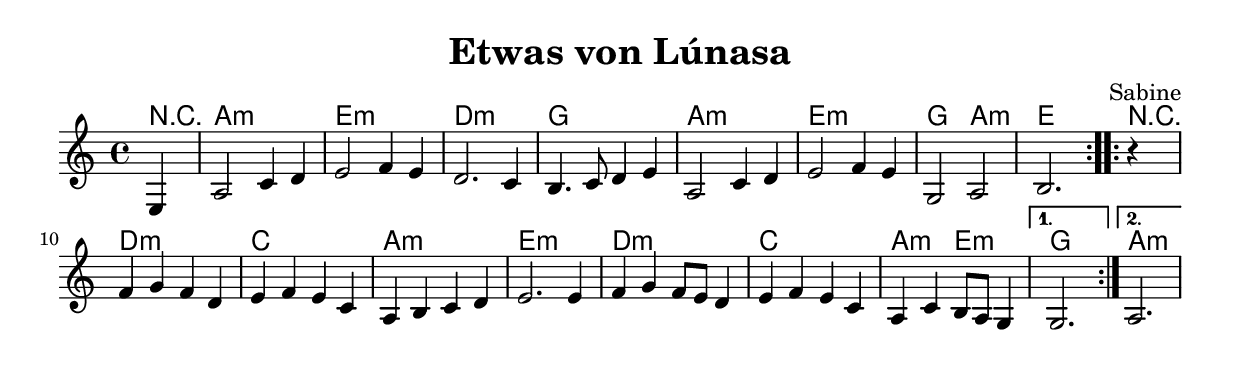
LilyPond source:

\version "2.6.3"

\header{
	title = "Etwas von Lúnasa"
	composer = "Sabine"
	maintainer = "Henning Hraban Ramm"
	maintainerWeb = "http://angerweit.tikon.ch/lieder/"
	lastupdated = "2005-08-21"
}

global = {
	\clef treble
	\key a \minor
	\time 4/4
}

akkorde = \chordmode {
	\set ChordNames.midiInstrument = "cello"
	\repeat volta 2 {
		\partial 4 r4
		a1:m | e:m |
		d:m | g |
		a:m | e:m |
		g2 a:m
		\partial 2. e2.
	}
	\repeat volta 2 {
		\partial 4 r4
		d1:m | c |
		a:m | e:m |
		d:m | c |
		a2:m e:m 
	}
	\alternative {
		{ \partial 2. g2. }
		{ \partial 2. a2.:m }
	}
}


oberstimme = \relative {
	\set Staff.midiInstrument = "violin"
	\repeat volta 2 {
		\partial 4 e4 |
		a2 c4 d |
		e2 f4 e |
		d2. c4 |
		b4. c8 d4 e |
		a,2 c4 d |
		e2 f4 e |
		g,2 a 
		\partial 2. b2.
	}
	\repeat volta 2 {
		\partial 4 r4 |
		f' g f d |
		e f e c |
		a b c d |
		e2. e4 |
		f g f8 e d4 |
		e f e c |
		a c b8 a g4 
	}
	\alternative {
		{ \partial 2. g2. }
		{ \partial 2. a2. }
	}
} 	

% Papier-Ausgabe
\score {
	<<
		\context ChordNames {
			\germanChords
			\set chordChanges = ##t
			\akkorde
		}
		\context Staff = "Top" <<
			\global
			\context Voice = "eins" \oberstimme
			%\context Voice = "zwei" \unterstimme
		>>
	>>
	\layout { 
		indent = 0\cm
	}
}

% MIDI
\score {
	\unfoldRepeats {
		<<
			\context ChordNames {
				\set chordChanges = ##t
				\akkorde
			}
			\context Staff = "Top" <<
				\global
				\context Voice = "eins" \oberstimme
			>>
		>>
	}
	\midi{ \tempo 4=180 }
}

%%% Local Variables:
%%% coding: utf-8
%%% End:

